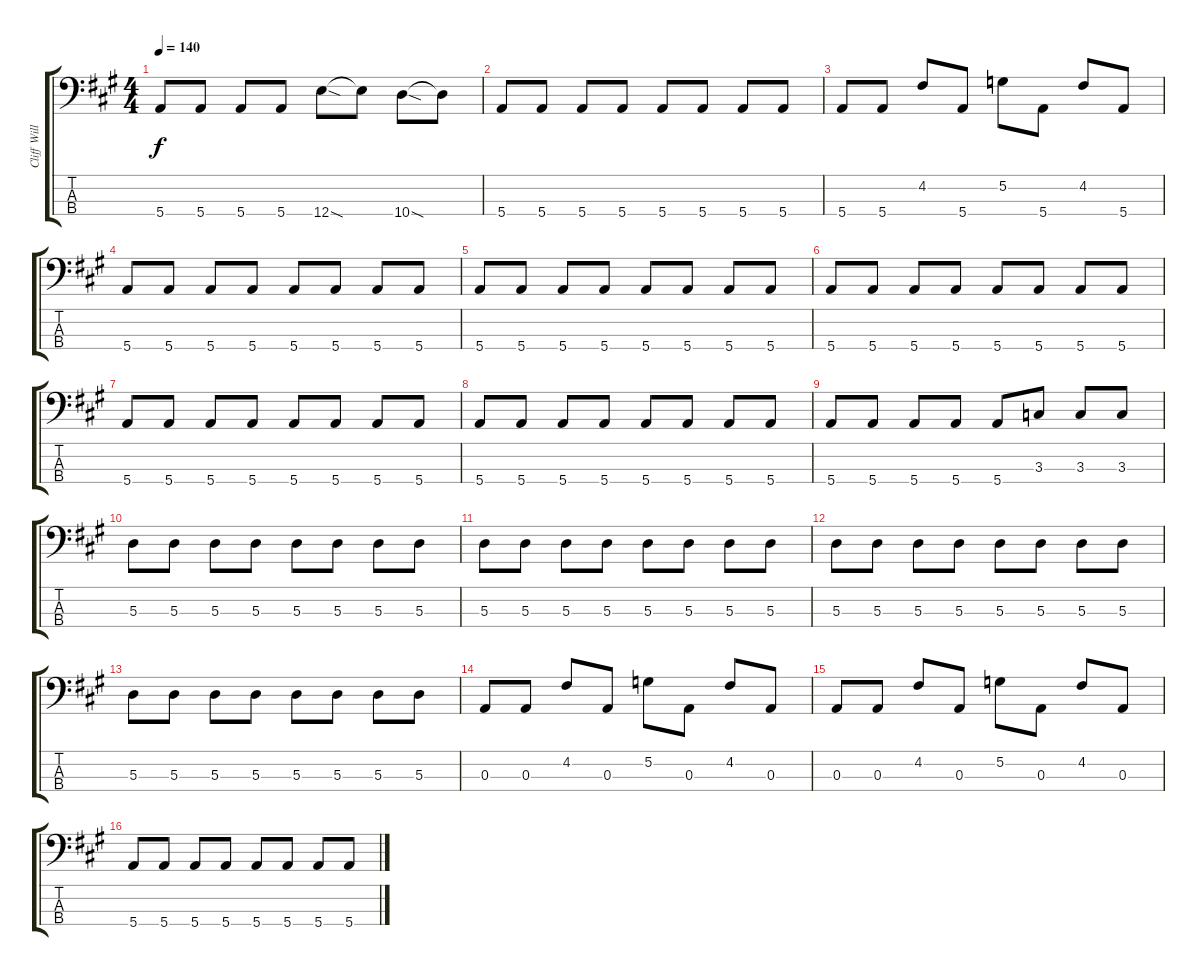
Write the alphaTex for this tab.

\track ("Cliff Williams" "Cliff Will") {instrument electricbassfinger}
\staff {score tabs}
\tuning (G2 D2 A1 E1) {hide}
\ts (4 4)
\tempo 140
\clef f4
\ks a
5.4.8{dy f} 5.4.8 5.4.8 5.4.8 12.4{sod}.8 12.4{t}.8 10.4{sod}.8 10.4{t}.8 |
5.4.8 5.4.8 5.4.8 5.4.8 5.4.8 5.4.8 5.4.8 5.4.8 |
5.4.8 5.4.8 4.2.8 5.4.8 5.2.8 5.4.8 4.2.8 5.4.8 |
5.4.8 5.4.8 5.4.8 5.4.8 5.4.8 5.4.8 5.4.8 5.4.8 |
5.4.8 5.4.8 5.4.8 5.4.8 5.4.8 5.4.8 5.4.8 5.4.8 |
5.4.8 5.4.8 5.4.8 5.4.8 5.4.8 5.4.8 5.4.8 5.4.8 |
5.4.8 5.4.8 5.4.8 5.4.8 5.4.8 5.4.8 5.4.8 5.4.8 |
5.4.8 5.4.8 5.4.8 5.4.8 5.4.8 5.4.8 5.4.8 5.4.8 |
5.4.8 5.4.8 5.4.8 5.4.8 5.4.8 3.3.8 3.3.8 3.3.8 |
5.3.8 5.3.8 5.3.8 5.3.8 5.3.8 5.3.8 5.3.8 5.3.8 |
5.3.8 5.3.8 5.3.8 5.3.8 5.3.8 5.3.8 5.3.8 5.3.8 |
5.3.8 5.3.8 5.3.8 5.3.8 5.3.8 5.3.8 5.3.8 5.3.8 |
5.3.8 5.3.8 5.3.8 5.3.8 5.3.8 5.3.8 5.3.8 5.3.8 |
0.3.8 0.3.8 4.2.8 0.3.8 5.2.8 0.3.8 4.2.8 0.3.8 |
0.3.8 0.3.8 4.2.8 0.3.8 5.2.8 0.3.8 4.2.8 0.3.8 |
5.4.8 5.4.8 5.4.8 5.4.8 5.4.8 5.4.8 5.4.8 5.4.8
